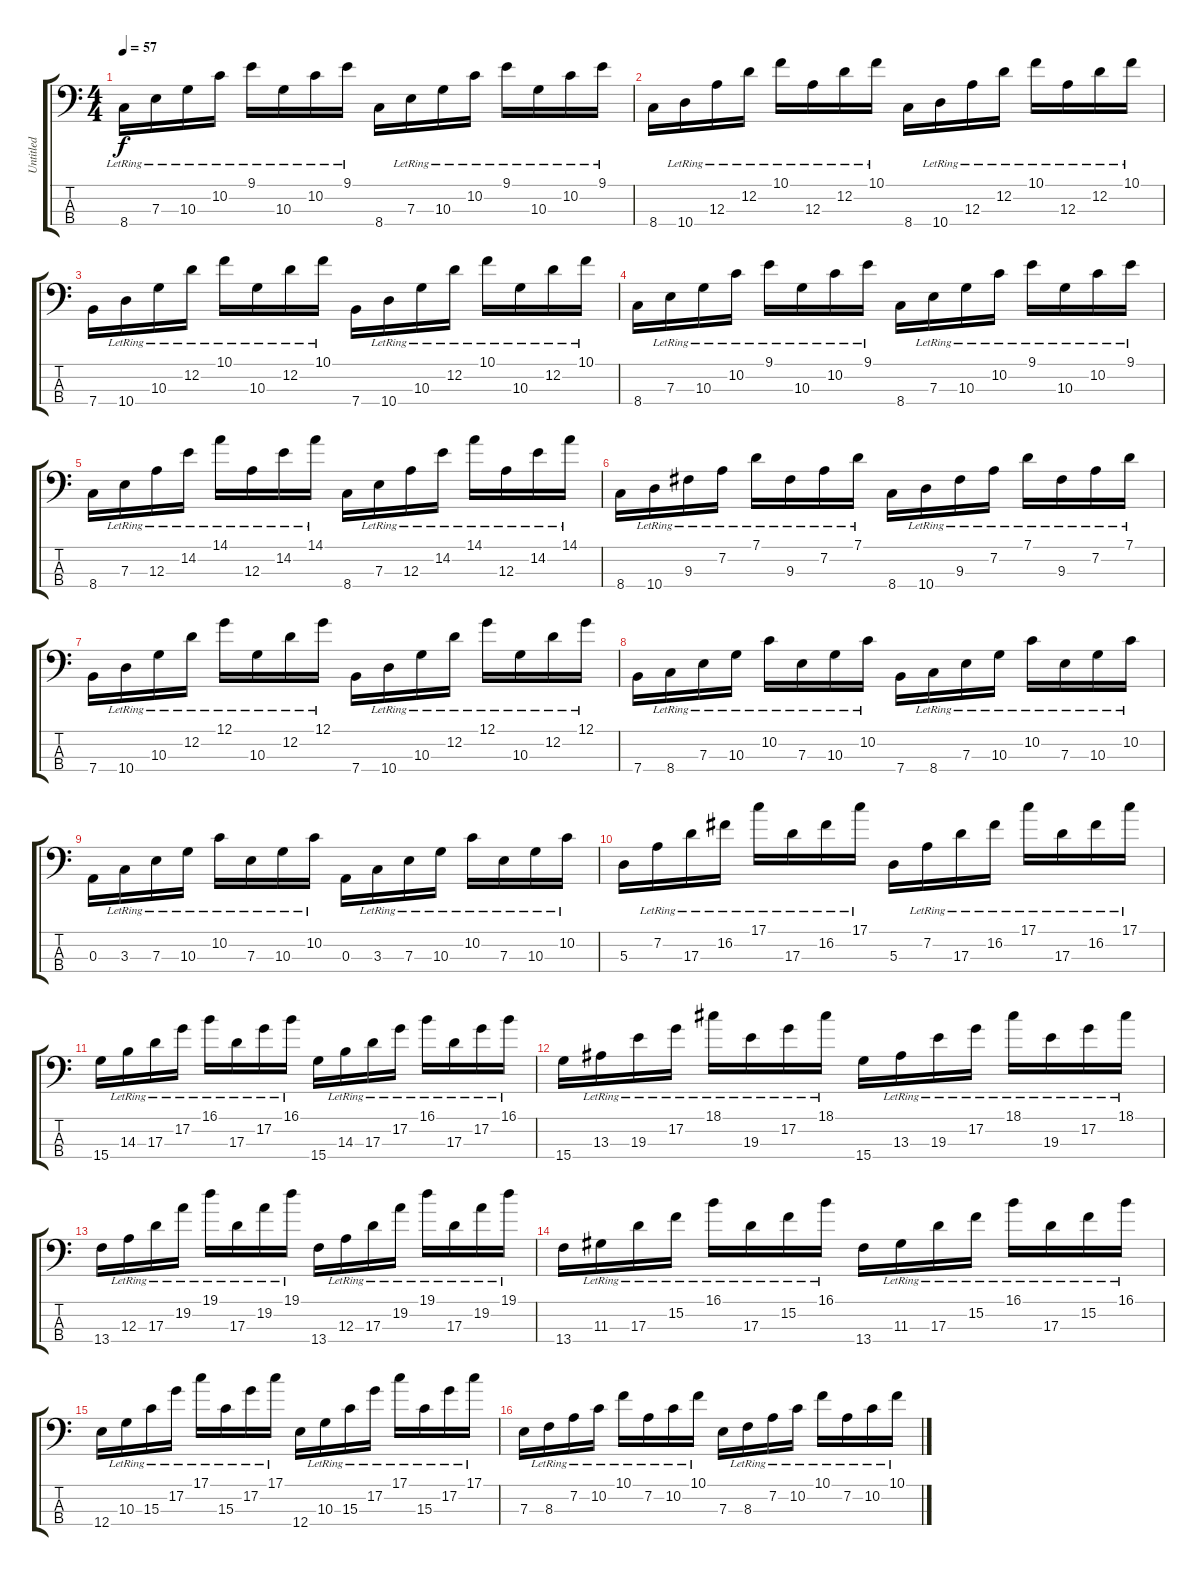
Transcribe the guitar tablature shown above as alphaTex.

\track ("Untitled" "Untitled") {instrument electricbassfinger}
\staff {score tabs}
\tuning (G2 D2 A1 E1) {hide}
\ts (4 4)
\tempo 57
\clef f4
\ks c
8.4{lr}.16{dy f instrument electricbassfinger} 7.3{lr}.16 10.3{lr}.16 10.2{lr}.16 9.1{lr}.16 10.3{lr}.16 10.2{lr}.16 9.1{lr}.16 8.4.16 7.3{lr}.16 10.3{lr}.16 10.2{lr}.16 9.1{lr}.16 10.3{lr}.16 10.2{lr}.16 9.1{lr}.16 |
8.4.16 10.4{lr}.16 12.3{lr}.16 12.2{lr}.16 10.1{lr}.16 12.3{lr}.16 12.2{lr}.16 10.1{lr}.16 8.4.16 10.4{lr}.16 12.3{lr}.16 12.2{lr}.16 10.1{lr}.16 12.3{lr}.16 12.2{lr}.16 10.1{lr}.16 |
7.4.16 10.4{lr}.16 10.3{lr}.16 12.2{lr}.16 10.1{lr}.16 10.3{lr}.16 12.2{lr}.16 10.1{lr}.16 7.4.16 10.4{lr}.16 10.3{lr}.16 12.2{lr}.16 10.1{lr}.16 10.3{lr}.16 12.2{lr}.16 10.1{lr}.16 |
8.4.16 7.3{lr}.16 10.3{lr}.16 10.2{lr}.16 9.1{lr}.16 10.3{lr}.16 10.2{lr}.16 9.1{lr}.16 8.4.16 7.3{lr}.16 10.3{lr}.16 10.2{lr}.16 9.1{lr}.16 10.3{lr}.16 10.2{lr}.16 9.1{lr}.16 |
8.4.16 7.3{lr}.16 12.3{lr}.16 14.2{lr}.16 14.1{lr}.16 12.3{lr}.16 14.2{lr}.16 14.1{lr}.16 8.4.16 7.3{lr}.16 12.3{lr}.16 14.2{lr}.16 14.1{lr}.16 12.3{lr}.16 14.2{lr}.16 14.1{lr}.16 |
8.4.16 10.4{lr}.16 9.3{lr}.16 7.2{lr}.16 7.1{lr}.16 9.3{lr}.16 7.2{lr}.16 7.1{lr}.16 8.4.16 10.4{lr}.16 9.3{lr}.16 7.2{lr}.16 7.1{lr}.16 9.3{lr}.16 7.2{lr}.16 7.1{lr}.16 |
7.4.16 10.4{lr}.16 10.3{lr}.16 12.2{lr}.16 12.1{lr}.16 10.3{lr}.16 12.2{lr}.16 12.1{lr}.16 7.4.16 10.4{lr}.16 10.3{lr}.16 12.2{lr}.16 12.1{lr}.16 10.3{lr}.16 12.2{lr}.16 12.1{lr}.16 |
7.4.16 8.4{lr}.16 7.3{lr}.16 10.3{lr}.16 10.2{lr}.16 7.3{lr}.16 10.3{lr}.16 10.2{lr}.16 7.4.16 8.4{lr}.16 7.3{lr}.16 10.3{lr}.16 10.2{lr}.16 7.3{lr}.16 10.3{lr}.16 10.2{lr}.16 |
0.3.16 3.3{lr}.16 7.3{lr}.16 10.3{lr}.16 10.2{lr}.16 7.3{lr}.16 10.3{lr}.16 10.2{lr}.16 0.3.16 3.3{lr}.16 7.3{lr}.16 10.3{lr}.16 10.2{lr}.16 7.3{lr}.16 10.3{lr}.16 10.2{lr}.16 |
5.3.16 7.2{lr}.16 17.3{lr}.16 16.2{lr}.16 17.1{lr}.16 17.3{lr}.16 16.2{lr}.16 17.1{lr}.16 5.3.16 7.2{lr}.16 17.3{lr}.16 16.2{lr}.16 17.1{lr}.16 17.3{lr}.16 16.2{lr}.16 17.1{lr}.16 |
15.4.16 14.3{lr}.16 17.3{lr}.16 17.2{lr}.16 16.1{lr}.16 17.3{lr}.16 17.2{lr}.16 16.1{lr}.16 15.4.16 14.3{lr}.16 17.3{lr}.16 17.2{lr}.16 16.1{lr}.16 17.3{lr}.16 17.2{lr}.16 16.1{lr}.16 |
15.4.16 13.3{lr}.16 19.3{lr}.16 17.2{lr}.16 18.1{lr}.16 19.3{lr}.16 17.2{lr}.16 18.1{lr}.16 15.4.16 13.3{lr}.16 19.3{lr}.16 17.2{lr}.16 18.1{lr}.16 19.3{lr}.16 17.2{lr}.16 18.1{lr}.16 |
13.4.16 12.3{lr}.16 17.3{lr}.16 19.2{lr}.16 19.1{lr}.16 17.3{lr}.16 19.2{lr}.16 19.1{lr}.16 13.4.16 12.3{lr}.16 17.3{lr}.16 19.2{lr}.16 19.1{lr}.16 17.3{lr}.16 19.2{lr}.16 19.1{lr}.16 |
13.4.16 11.3{lr}.16 17.3{lr}.16 15.2{lr}.16 16.1{lr}.16 17.3{lr}.16 15.2{lr}.16 16.1{lr}.16 13.4.16 11.3{lr}.16 17.3{lr}.16 15.2{lr}.16 16.1{lr}.16 17.3{lr}.16 15.2{lr}.16 16.1{lr}.16 |
12.4.16 10.3{lr}.16 15.3{lr}.16 17.2{lr}.16 17.1{lr}.16 15.3{lr}.16 17.2{lr}.16 17.1{lr}.16 12.4.16 10.3{lr}.16 15.3{lr}.16 17.2{lr}.16 17.1{lr}.16 15.3{lr}.16 17.2{lr}.16 17.1{lr}.16 |
7.3.16 8.3{lr}.16 7.2{lr}.16 10.2{lr}.16 10.1{lr}.16 7.2{lr}.16 10.2{lr}.16 10.1{lr}.16 7.3.16 8.3{lr}.16 7.2{lr}.16 10.2{lr}.16 10.1{lr}.16 7.2{lr}.16 10.2{lr}.16 10.1{lr}.16
